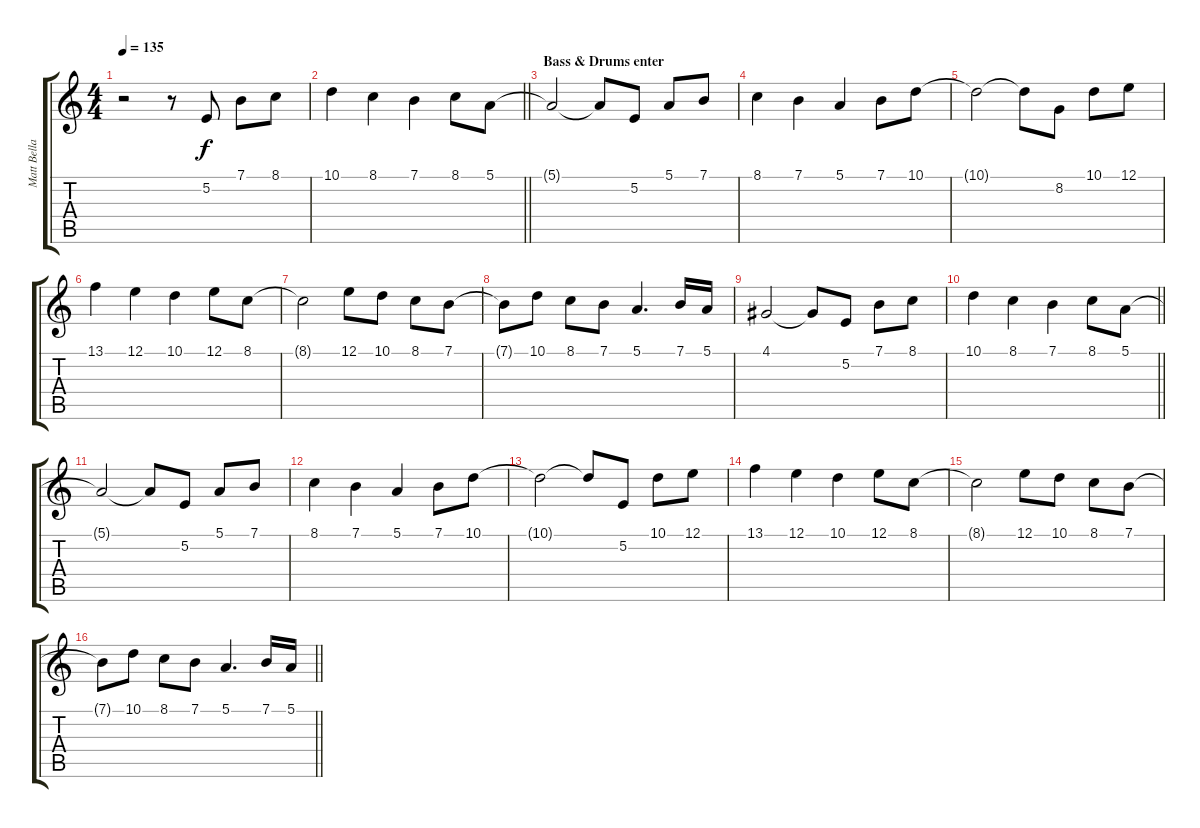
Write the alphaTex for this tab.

\track ("Matt Bellamy (Piano)" "Matt Bella") {instrument acousticgrandpiano}
\staff {score tabs}
\tuning (E4 B3 G3 D3 A2 E2) {hide}
\ts (4 4)
\tempo 135
\clef g2
\ks c
r.2{dy f} r.8 5.2.8 7.1.8 8.1.8 |
\barLineRight lightlight
10.1.4 8.1.4 7.1.4 8.1.8 5.1.8 |
\section ("" "Bass & Drums enter")
5.1{t}.2 5.1{t}.8 5.2.8 5.1.8 7.1.8 |
8.1.4 7.1.4 5.1.4 7.1.8 10.1.8 |
10.1{t}.2 10.1{t}.8 8.2.8 10.1.8 12.1.8 |
13.1.4 12.1.4 10.1.4 12.1.8 8.1.8 |
8.1{t}.2 12.1.8 10.1.8 8.1.8 7.1.8 |
7.1{t}.8 10.1.8 8.1.8 7.1.8 5.1.4{d} 7.1.16 5.1.16 |
4.1.2 4.1{t}.8 5.2.8 7.1.8 8.1.8 |
\barLineRight lightlight
10.1.4 8.1.4 7.1.4 8.1.8 5.1.8 |
5.1{t}.2 5.1{t}.8 5.2.8 5.1.8 7.1.8 |
8.1.4 7.1.4 5.1.4 7.1.8 10.1.8 |
10.1{t}.2 10.1{t}.8 5.2.8 10.1.8 12.1.8 |
13.1.4 12.1.4 10.1.4 12.1.8 8.1.8 |
8.1{t}.2 12.1.8 10.1.8 8.1.8 7.1.8 |
\barLineRight lightlight
7.1{t}.8 10.1.8 8.1.8 7.1.8 5.1.4{d} 7.1.16 5.1.16
